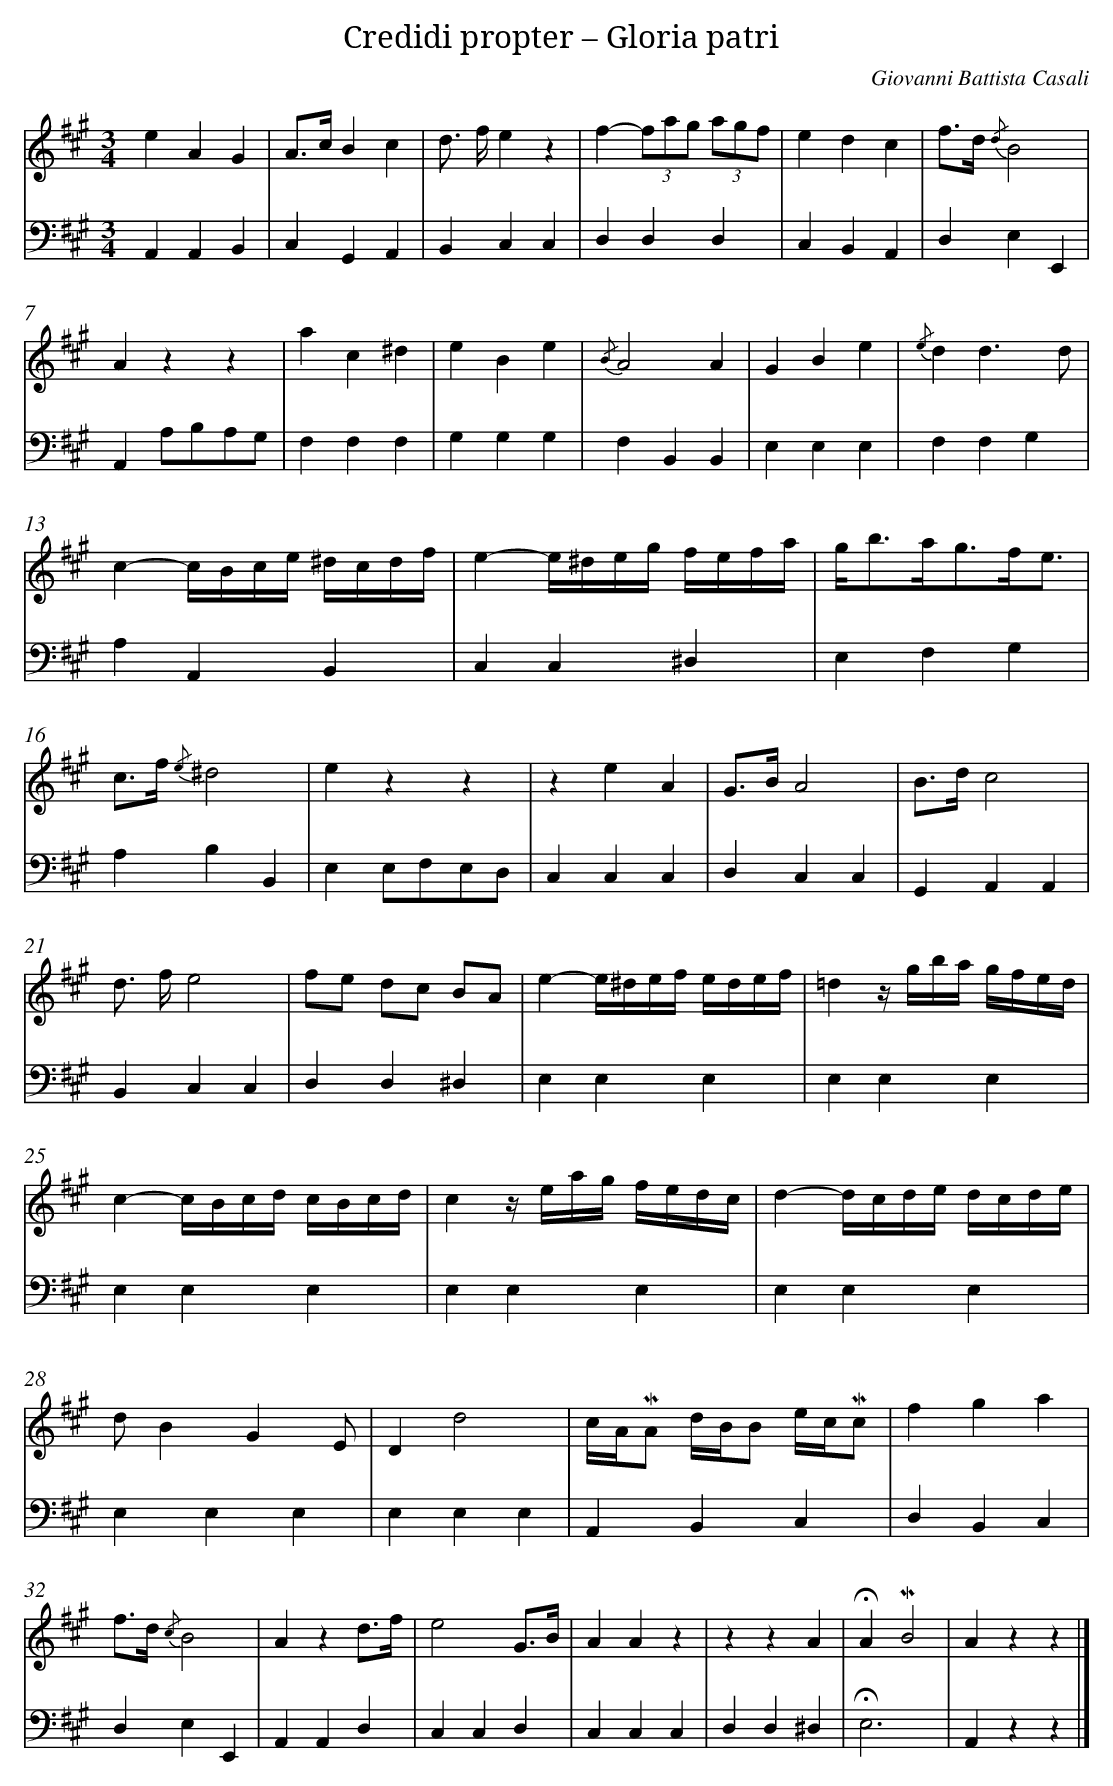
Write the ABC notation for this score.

X:1
T: Credidi propter – Gloria patri
C: Giovanni Battista Casali
L: 1/4
M: 3/4
V: 1
V: 2
V: 3 clef=alto
V: 4 clef=tenor
V: 5 clef=bass
V: 6 clef=bass
K: A
[V:1] eAG |
[V:2] x3 |
[V:3] x3 |
[V:4] x3 |
[V:5] x3 |
[V:6] A,,A,,B,, |
[V:1] A/>c/Bc |
[V:2] x3 |
[V:3] x3 |
[V:4] x3 |
[V:5] x3 |
[V:6] C,G,,A,, |
[V:1] d/> f/ez |
[V:2] x3 |
[V:3] x3 |
[V:4] x3 |
[V:5] x3 |
[V:6] B,,C,C, |
[V:1] f-(3f/a/g/ (3a/g/f/ |
[V:2] x3 |
[V:3] x3 |
[V:4] x3 |
[V:5] x3 |
[V:6] D,D,D, |
[V:1] edc |
[V:2] x3 |
[V:3] x3 |
[V:4] x3 |
[V:5] x3 |
[V:6] C,B,,A,, |
[V:1] f/>d/ {/d}B2 |
[V:2] x3 |
[V:3] x3 |
[V:4] x3 |
[V:5] x3 |
[V:6] D,E,E,, |
[V:1] Azz |
[V:2] x3 |
[V:3] x3 |
[V:4] x3 |
[V:5] x3 |
[V:6] A,,A,/B,/A,/G,/ |
[V:1] ac^d |
[V:2] x3 |
[V:3] x3 |
[V:4] x3 |
[V:5] x3 |
[V:6] F,F,F, |
[V:1] eBe |
[V:2] x3 |
[V:3] x3 |
[V:4] x3 |
[V:5] x3 |
[V:6] G,G,G, |
[V:1] {/B}A2A |
[V:2] x3 |
[V:3] x3 |
[V:4] x3 |
[V:5] x3 |
[V:6] F,B,,B,, |
[V:1] GBe |
[V:2] x3 |
[V:3] x3 |
[V:4] x3 |
[V:5] x3 |
[V:6] E,E,E, |
[V:1] {/e}dd3/d/ |
[V:2] x3 |
[V:3] x3 |
[V:4] x3 |
[V:5] x3 |
[V:6] F,F,G, |
[V:1] c-c//B//c//e// ^d//c//d//f// |
[V:2] x3 |
[V:3] x3 |
[V:4] x3 |
[V:5] x3 |
[V:6] A,A,,B,, |
[V:1] e-e//^d//e//g// f//e//f//a// |
[V:2] x3 |
[V:3] x3 |
[V:4] x3 |
[V:5] x3 |
[V:6] C,C,^D, |
[V:1] g/<b/a/<g/f//e3// |
[V:2] x3 |
[V:3] x3 |
[V:4] x3 |
[V:5] x3 |
[V:6] E,F,G, |
[V:1] c/>f/ {/e}^d2 |
[V:2] x3 |
[V:3] x3 |
[V:4] x3 |
[V:5] x3 |
[V:6] A,B,B,, |
[V:1] ezz |
[V:2] x3 |
[V:3] x3 |
[V:4] x3 |
[V:5] x3 |
[V:6] E,E,/F,/E,/D,/ |
[V:1] zeA |
[V:2] x3 |
[V:3] x3 |
[V:4] x3 |
[V:5] x3 |
[V:6] C,C,C, |
[V:1] G/>B/A2 |
[V:2] x3 |
[V:3] x3 |
[V:4] x3 |
[V:5] x3 |
[V:6] D,C,C, |
[V:1] B/>d/c2 |
[V:2] x3 |
[V:3] x3 |
[V:4] x3 |
[V:5] x3 |
[V:6] G,,A,,A,, |
[V:1] d/> f/e2 |
[V:2] x3 |
[V:3] x3 |
[V:4] x3 |
[V:5] x3 |
[V:6] B,,C,C, |
[V:1] f/e/ d/c/ B/A/ |
[V:2] x3 |
[V:3] x3 |
[V:4] x3 |
[V:5] x3 |
[V:6] D,D,^D, |
[V:1] e-e//^d//e//f// e//d//e//f// |
[V:2] x3 |
[V:3] x3 |
[V:4] x3 |
[V:5] x3 |
[V:6] E,E,E, |
[V:1] =dz// g//b//a// g//f//e//d// |
[V:2] x3 |
[V:3] x3 |
[V:4] x3 |
[V:5] x3 |
[V:6] E,E,E, |
[V:1] c-c//B//c//d// c//B//c//d// |
[V:2] x3 |
[V:3] x3 |
[V:4] x3 |
[V:5] x3 |
[V:6] E,E,E, |
[V:1] cz// e//a//g// f//e//d//c// |
[V:2] x3 |
[V:3] x3 |
[V:4] x3 |
[V:5] x3 |
[V:6] E,E,E, |
[V:1] d-d//c//d//e// d//c//d//e// |
[V:2] x3 |
[V:3] x3 |
[V:4] x3 |
[V:5] x3 |
[V:6] E,E,E, |
[V:1] d/BGE/ |
[V:2] x3 |
[V:3] x3 |
[V:4] x3 |
[V:5] x3 |
[V:6] E,E,E, |
[V:1] Dd2 |
[V:2] x3 |
[V:3] x3 |
[V:4] x3 |
[V:5] x3 |
[V:6] E,E,E, |
[V:1] c//A//!mordent!A/ d//B//B/ e//c//!mordent!c/ |
[V:2] x3 |
[V:3] x3 |
[V:4] x3 |
[V:5] x3 |
[V:6] A,,B,,C, |
[V:1] fga |
[V:2] x3 |
[V:3] x3 |
[V:4] x3 |
[V:5] x3 |
[V:6] D,B,,C, |
[V:1] f/>d/ {/c}B2 |
[V:2] x3 |
[V:3] x3 |
[V:4] x3 |
[V:5] x3 |
[V:6] D,E,E,, |
[V:1] Azd3//f// |
[V:2] x3 |
[V:3] x3 |
[V:4] x3 |
[V:5] x3 |
[V:6] A,,A,,D, |
[V:1] e2G3//B// |
[V:2] x3 |
[V:3] x3 |
[V:4] x3 |
[V:5] x3 |
[V:6] C,C,D, |
[V:1] AAz |
[V:2] x3 |
[V:3] x3 |
[V:4] x3 |
[V:5] x3 |
[V:6] C,C,C, |
[V:1] zzA |
[V:2] x3 |
[V:3] x3 |
[V:4] x3 |
[V:5] x3 |
[V:6] D,D,^D, |
[V:1] !fermata!A!mordent!B2 |
[V:2] x3 |
[V:3] x3 |
[V:4] x3 |
[V:5] x3 |
[V:6] !fermata!E,3 |
[V:1] Azz |]
[V:2] x3 |]
[V:3] x3 |]
[V:4] x3 |]
[V:5] x3 |]
[V:6] A,,zz |]
